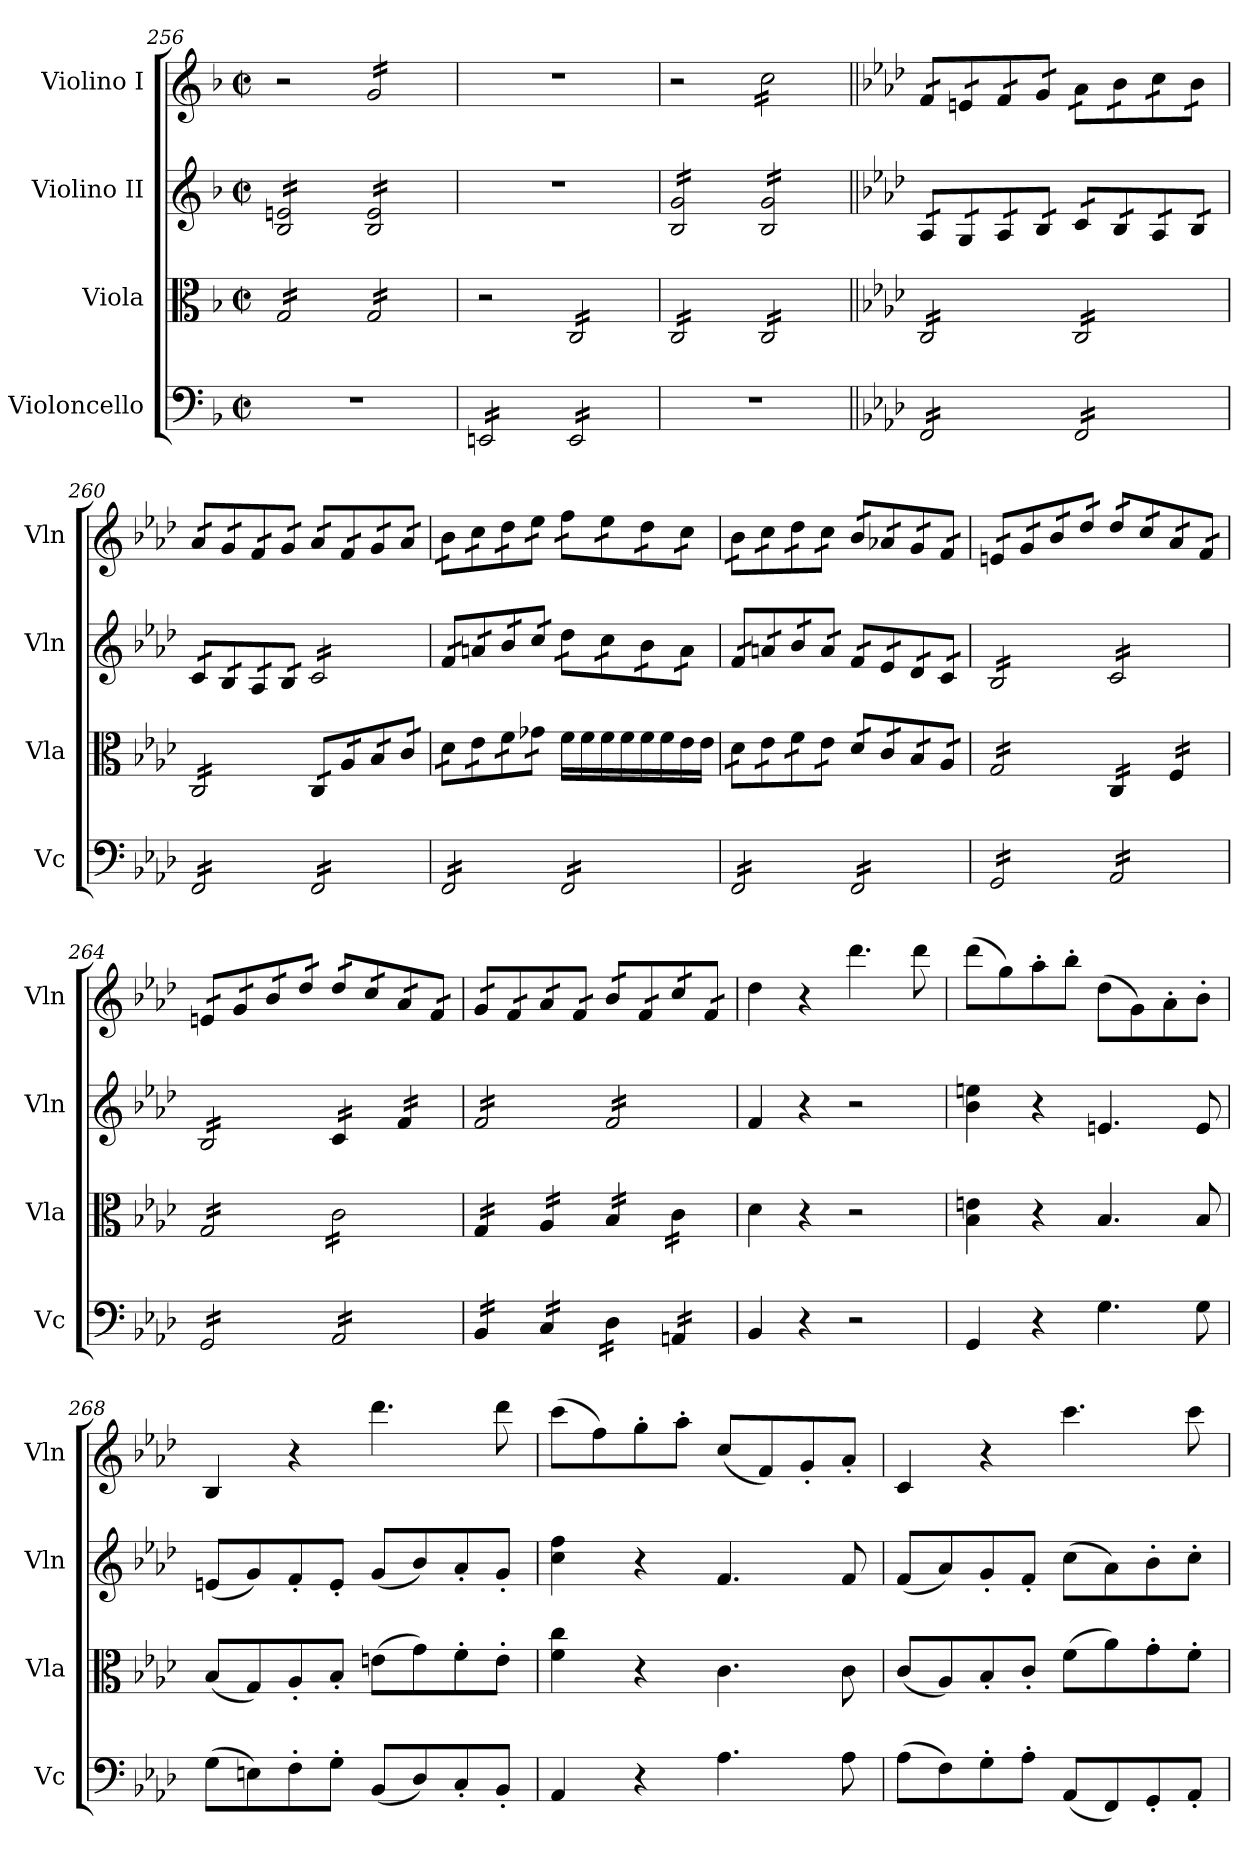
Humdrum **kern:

**kern	**kern	**kern	**kern
*part4	*part3	*part2	*part1
*staff4	*staff3	*staff2	*staff1
*I"Violoncello	*I"Viola	*I"Violino II	*I"Violino I
*I'Vc	*I'Vla	*I'Vln	*I'Vln
*clefF4	*clefC3	*clefG2	*clefG2
*k[b-]	*k[b-]	*k[b-]	*k[b-]
*M2/2	*M2/2	*M2/2	*M2/2
*met(c|)	*met(c|)	*met(c|)	*met(c|)
=256	=256	=256	=256
*	*tremolo	*	*
*	*	*tremolo	*
1r	16G/LL	16B-/ 16en/LL	2r
.	16G/	16B-/ 16en/	.
.	16G/	16B-/ 16en/	.
.	16G/	16B-/ 16en/	.
.	16G/	16B-/ 16en/	.
.	16G/	16B-/ 16en/	.
.	16G/	16B-/ 16en/	.
.	16G/JJ	16B-/ 16en/JJ	.
*	*	*	*tremolo
.	16G/LL	16B-/ 16e/LL	16g/LL
.	16G/	16B-/ 16e/	16g/
.	16G/	16B-/ 16e/	16g/
.	16G/	16B-/ 16e/	16g/
.	16G/	16B-/ 16e/	16g/
.	16G/	16B-/ 16e/	16g/
.	16G/	16B-/ 16e/	16g/
.	16G/JJ	16B-/ 16e/JJ	16g/JJ
=257	=257	=257	=257
*tremolo	*	*	*
16EEn/LL	2r	1r	1r
16EEn/	.	.	.
16EEn/	.	.	.
16EEn/	.	.	.
16EEn/	.	.	.
16EEn/	.	.	.
16EEn/	.	.	.
16EEn/JJ	.	.	.
16EE/LL	16C/LL	.	.
16EE/	16C/	.	.
16EE/	16C/	.	.
16EE/	16C/	.	.
16EE/	16C/	.	.
16EE/	16C/	.	.
16EE/	16C/	.	.
16EE/JJ	16C/JJ	.	.
=258	=258	=258	=258
1r	16C/LL	16B-/ 16g/LL	2r
.	16C/	16B-/ 16g/	.
.	16C/	16B-/ 16g/	.
.	16C/	16B-/ 16g/	.
.	16C/	16B-/ 16g/	.
.	16C/	16B-/ 16g/	.
.	16C/	16B-/ 16g/	.
.	16C/JJ	16B-/ 16g/JJ	.
.	16C/LL	16B-/ 16g/LL	16cc\LL
.	16C/	16B-/ 16g/	16cc\
.	16C/	16B-/ 16g/	16cc\
.	16C/	16B-/ 16g/	16cc\
.	16C/	16B-/ 16g/	16cc\
.	16C/	16B-/ 16g/	16cc\
.	16C/	16B-/ 16g/	16cc\
.	16C/JJ	16B-/ 16g/JJ	16cc\JJ
=259||	=259||	=259||	=259||
*k[b-e-a-d-]	*k[b-e-a-d-]	*k[b-e-a-d-]	*k[b-e-a-d-]
16FF/LL	16C/LL	16A-/LL	16f/LL
16FF/	16C/	16A-/	16f/
16FF/	16C/	16G/	16en/
16FF/	16C/	16G/	16en/
16FF/	16C/	16A-/	16f/
16FF/	16C/	16A-/	16f/
16FF/	16C/	16B-/	16g/
16FF/JJ	16C/JJ	16B-/JJ	16g/JJ
16FF/LL	16C/LL	16c/LL	16a-\LL
16FF/	16C/	16c/	16a-\
16FF/	16C/	16B-/	16b-\
16FF/	16C/	16B-/	16b-\
16FF/	16C/	16A-/	16cc\
16FF/	16C/	16A-/	16cc\
16FF/	16C/	16B-/	16b-\
16FF/JJ	16C/JJ	16B-/JJ	16b-\JJ
=260	=260	=260	=260
16FF/LL	16C/LL	16c/LL	16a-/LL
16FF/	16C/	16c/	16a-/
16FF/	16C/	16B-/	16g/
16FF/	16C/	16B-/	16g/
16FF/	16C/	16A-/	16f/
16FF/	16C/	16A-/	16f/
16FF/	16C/	16B-/	16g/
16FF/JJ	16C/JJ	16B-/JJ	16g/JJ
16FF/LL	16C/LL	16c/LL	16a-/LL
16FF/	16C/	16c/	16a-/
16FF/	16A-/	16c/	16f/
16FF/	16A-/	16c/	16f/
16FF/	16B-/	16c/	16g/
16FF/	16B-/	16c/	16g/
16FF/	16c/	16c/	16a-/
16FF/JJ	16c/JJ	16c/JJ	16a-/JJ
!!LO:PB:g=z
=261	=261	=261	=261
16FF/LL	16d-\LL	16f/LL	16b-\LL
16FF/	16d-\	16f/	16b-\
16FF/	16e-\	16an/	16cc\
16FF/	16e-\	16an/	16cc\
16FF/	16f\	16b-/	16dd-\
16FF/	16f\	16b-/	16dd-\
16FF/	16g-X\	16cc/	16ee-\
16FF/JJ	16g-X\JJ	16cc/JJ	16ee-\JJ
16FF/LL	16f\LL	16dd-\LL	16ff\LL
16FF/	16f\	16dd-\	16ff\
16FF/	16f\	16cc\	16ee-\
16FF/	16f\	16cc\	16ee-\
16FF/	16f\	16b-\	16dd-\
16FF/	16f\	16b-\	16dd-\
16FF/	16e-\	16a\	16cc\
16FF/JJ	16e-\JJ	16a\JJ	16cc\JJ
=262	=262	=262	=262
16FF/LL	16d-\LL	16f/LL	16b-\LL
16FF/	16d-\	16f/	16b-\
16FF/	16e-\	16an/	16cc\
16FF/	16e-\	16an/	16cc\
16FF/	16f\	16b-/	16dd-\
16FF/	16f\	16b-/	16dd-\
16FF/	16e-\	16a/	16cc\
16FF/JJ	16e-\JJ	16a/JJ	16cc\JJ
16FF/LL	16d-/LL	16f/LL	16b-/LL
16FF/	16d-/	16f/	16b-/
16FF/	16c/	16e-/	16a-X/
16FF/	16c/	16e-/	16a-X/
16FF/	16B-/	16d-/	16g/
16FF/	16B-/	16d-/	16g/
16FF/	16A-/	16c/	16f/
16FF/JJ	16A-/JJ	16c/JJ	16f/JJ
=263	=263	=263	=263
16GG/LL	16G/LL	16B-/LL	16en/LL
16GG/	16G/	16B-/	16en/
16GG/	16G/	16B-/	16g/
16GG/	16G/	16B-/	16g/
16GG/	16G/	16B-/	16b-/
16GG/	16G/	16B-/	16b-/
16GG/	16G/	16B-/	16dd-/
16GG/JJ	16G/JJ	16B-/JJ	16dd-/JJ
16AA-/LL	16C/LL	16c/LL	16dd-/LL
16AA-/	16C/	16c/	16dd-/
16AA-/	16C/	16c/	16cc/
16AA-/	16C/JJ	16c/	16cc/
16AA-/	16F/LL	16c/	16a-/
16AA-/	16F/	16c/	16a-/
16AA-/	16F/	16c/	16f/
16AA-/JJ	16F/JJ	16c/JJ	16f/JJ
=264	=264	=264	=264
16GG/LL	16G/LL	16B-/LL	16en/LL
16GG/	16G/	16B-/	16en/
16GG/	16G/	16B-/	16g/
16GG/	16G/	16B-/	16g/
16GG/	16G/	16B-/	16b-/
16GG/	16G/	16B-/	16b-/
16GG/	16G/	16B-/	16dd-/
16GG/JJ	16G/JJ	16B-/JJ	16dd-/JJ
16AA-/LL	16c\LL	16c/LL	16dd-/LL
16AA-/	16c\	16c/	16dd-/
16AA-/	16c\	16c/	16cc/
16AA-/	16c\	16c/JJ	16cc/
16AA-/	16c\	16f/LL	16a-/
16AA-/	16c\	16f/	16a-/
16AA-/	16c\	16f/	16f/
16AA-/JJ	16c\JJ	16f/JJ	16f/JJ
=265	=265	=265	=265
16BB-/LL	16G/LL	16f/LL	16g/LL
16BB-/	16G/	16f/	16g/
16BB-/	16G/	16f/	16f/
16BB-/JJ	16G/JJ	16f/	16f/
16C/LL	16A-/LL	16f/	16a-/
16C/	16A-/	16f/	16a-/
16C/	16A-/	16f/	16f/
16C/JJ	16A-/JJ	16f/JJ	16f/JJ
16D-\LL	16B-/LL	16f/LL	16b-/LL
16D-\	16B-/	16f/	16b-/
16D-\	16B-/	16f/	16f/
16D-\JJ	16B-/JJ	16f/	16f/
16AAn/LL	16c\LL	16f/	16cc/
16AAn/	16c\	16f/	16cc/
16AAn/	16c\	16f/	16f/
16AAn/JJ	16c\JJ	16f/JJ	16f/JJ
*	*	*	*Xtremolo
*	*	*Xtremolo	*
*	*Xtremolo	*	*
*Xtremolo	*	*	*
=266	=266	=266	=266
4BB-/	4d-\	4f/	4dd-\
4r	4r	4r	4r
2r	2r	2r	4.ddd-\
.	.	.	8ddd-\
=267	=267	=267	=267
4GG/	4B-\ 4en\	4b-\ 4een\	(8ddd-\L
.	.	.	8gg\)
4r	4r	4r	8aa-'\
.	.	.	8bb-'\J
4.G\	4.B-/	4.en/	(8dd-\L
.	.	.	8g\)
.	.	.	8a-'\
8G\	8B-/	8e/	8b-'\J
!!LO:LB:g=z
=268	=268	=268	=268
(8G\L	(8B-/L	(8en/L	4B-/
8En\)	8G/)	8g/)	.
8F'\	8A-'/	8f'/	4r
8G'\J	8B-'/J	8e'/J	.
(8BB-/L	(8en\L	(8g/L	4.ddd-\
8D-/)	8g\)	8b-/)	.
8C'/	8f'\	8a-'/	.
8BB-'/J	8e'\J	8g'/J	8ddd-\
=269	=269	=269	=269
4AA-/	4f\ 4cc\	4cc\ 4ff\	(8ccc\L
.	.	.	8ff\)
4r	4r	4r	8gg'\
.	.	.	8aa-'\J
4.A-\	4.c\	4.f/	(8cc/L
.	.	.	8f/)
.	.	.	8g'/
8A-\	8c\	8f/	8a-'/J
=270	=270	=270	=270
(8A-\L	(8c/L	(8f/L	4c/
8F\)	8A-/)	8a-/)	.
8G'\	8B-'/	8g'/	4r
8A-'\J	8c'/J	8f'/J	.
(8AA-/L	(8f\L	(8cc\L	4.ccc\
8FF/)	8a-\)	8a-\)	.
8GG'/	8g'\	8b-'\	.
8AA-'/J	8f'\J	8cc'\J	8ccc\
=	=	=	=
*-	*-	*-	*-
